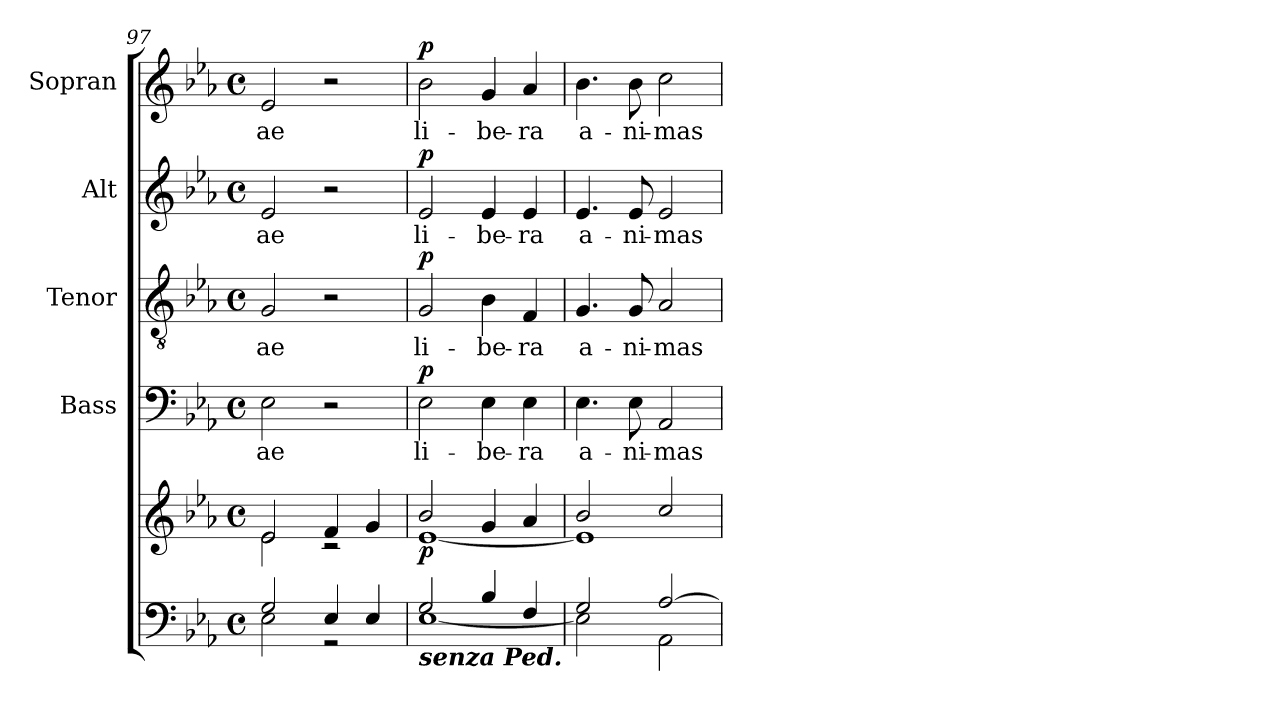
**kern	**kern	**dynam	**kern	**text	**dynam	**kern	**text	**dynam	**kern	**text	**dynam	**kern	**text	**dynam
*part5	*part5	*part5	*part4	*part4	*part4	*part3	*part3	*part3	*part2	*part2	*part2	*part1	*part1	*part1
*staff6	*staff5	*staff5/6	*staff4	*staff4	*staff4	*staff3	*staff3	*staff3	*staff2	*staff2	*staff2	*staff1	*staff1	*staff1
*	*	*	*I"Bass	*	*	*I"Tenor	*	*	*I"Alt	*	*	*I"Sopran	*	*
*	*	*	*I'B.	*	*	*I'T.	*	*	*I'A.	*	*	*I'S.	*	*
*clefF4	*clefG2	*	*clefF4	*	*	*clefGv2	*	*	*clefG2	*	*	*clefG2	*	*
*k[b-e-a-]	*k[b-e-a-]	*	*k[b-e-a-]	*	*	*k[b-e-a-]	*	*	*k[b-e-a-]	*	*	*k[b-e-a-]	*	*
*E-:	*E-:	*	*E-:	*	*	*E-:	*	*	*E-:	*	*	*E-:	*	*
*M4/4	*M4/4	*	*M4/4	*	*	*M4/4	*	*	*M4/4	*	*	*M4/4	*	*
*met(c)	*met(c)	*	*met(c)	*	*	*met(c)	*	*	*met(c)	*	*	*met(c)	*	*
=97	=97	=97	=97	=97	=97	=97	=97	=97	=97	=97	=97	=97	=97	=97
*^	*^	*	*	*	*	*	*	*	*	*	*	*	*	*
!	!	!	!	!	!	!LO:LY:b	!	!	!LO:LY:b	!	!	!LO:LY:b	!	!	!LO:LY:b	!
2G/	2E-\	2e-/	2e-\	.	2E-\	-ae	.	2G/	-ae	.	2e-/	-ae	.	2e-/	-ae	.
4E-/	2rGG	4f/	2rc	.	2r	.	.	2r	.	.	2r	.	.	2r	.	.
4E-/	.	4g/	.	.	.	.	.	.	.	.	.	.	.	.	.	.
!!LO:LB:g=z
=98	=98	=98	=98	=98	=98	=98	=98	=98	=98	=98	=98	=98	=98	=98	=98	=98
!LO:TX:b:Bi:t=senza Ped.	!	!	!	!	!	!	!	!	!	!	!	!	!	!	!	!
!	!	!	!	!LO:DY:b	!	!LO:LY:b	!LO:DY:a	!	!LO:LY:b	!LO:DY:a	!	!LO:LY:b	!LO:DY:a	!	!LO:LY:b	!LO:DY:a
2G/	[<1E-	2b-/	[<1e-	p	2E-\	li-	p	2G/	li-	p	2e-/	li-	p	2b-\	li-	p
!	!	!	!	!	!	!LO:LY:b	!	!	!LO:LY:b	!	!	!LO:LY:b	!	!	!LO:LY:b	!
4B-/	.	4g/	.	.	4E-\	-be-	.	4B-\	-be-	.	4e-/	-be-	.	4g/	-be-	.
!	!	!	!	!	!	!LO:LY:b	!	!	!LO:LY:b	!	!	!LO:LY:b	!	!	!LO:LY:b	!
4F/	.	4a-/	.	.	4E-\	-ra	.	4F/	-ra	.	4e-/	-ra	.	4a-/	-ra	.
=99	=99	=99	=99	=99	=99	=99	=99	=99	=99	=99	=99	=99	=99	=99	=99	=99
!	!	!	!	!	!	!LO:LY:b	!	!	!LO:LY:b	!	!	!LO:LY:b	!	!	!LO:LY:b	!
2G/	2E-\]	2b-/	1e-]	.	4.E-\	a-	.	4.G/	a-	.	4.e-/	a-	.	4.b-\	a-	.
!	!	!	!	!	!	!LO:LY:b	!	!	!LO:LY:b	!	!	!LO:LY:b	!	!	!LO:LY:b	!
.	.	.	.	.	8E-\	-ni-	.	8G/	-ni-	.	8e-/	-ni-	.	8b-\	-ni-	.
!	!	!	!	!	!	!LO:LY:b	!	!	!LO:LY:b	!	!	!LO:LY:b	!	!	!LO:LY:b	!
[>2A-/	2AA-\	2cc/	.	.	2AA-/	-mas	.	2A-/	-mas	.	2e-/	-mas	.	2cc\	-mas	.
*v	*v	*	*	*	*	*	*	*	*	*	*	*	*	*	*	*
*	*v	*v	*	*	*	*	*	*	*	*	*	*	*	*	*
=	=	=	=	=	=	=	=	=	=	=	=	=	=	=
*-	*-	*-	*-	*-	*-	*-	*-	*-	*-	*-	*-	*-	*-	*-
